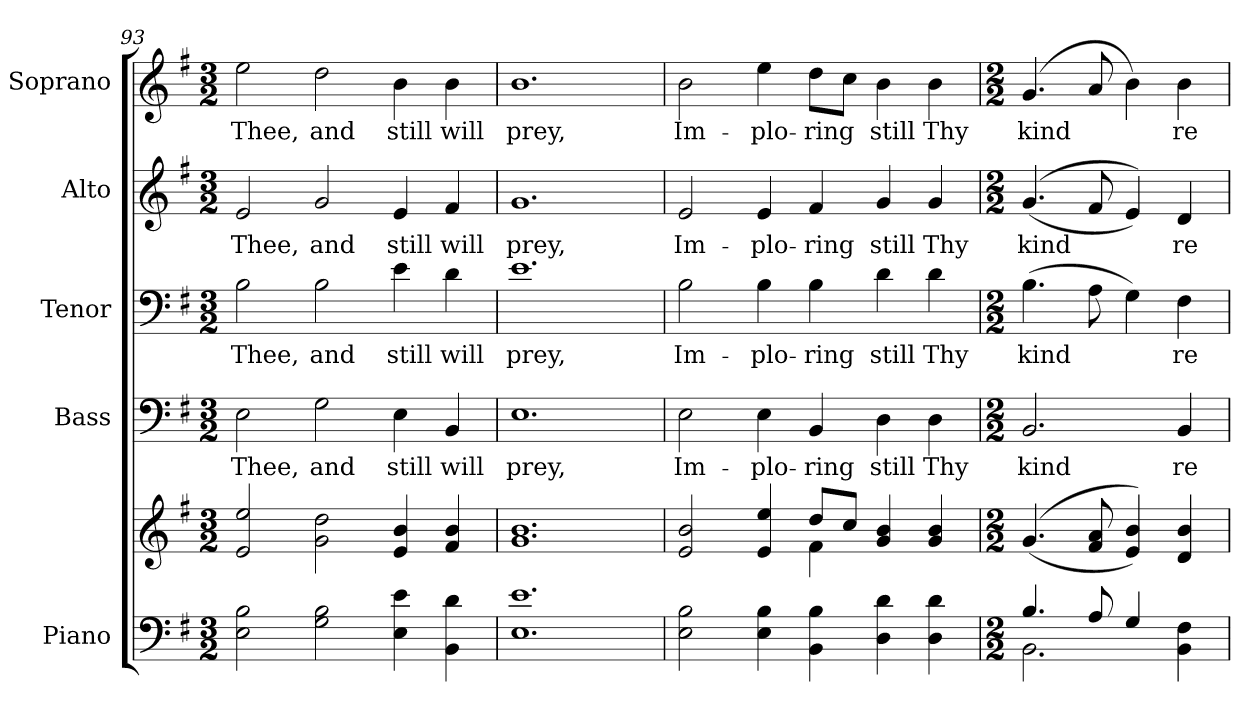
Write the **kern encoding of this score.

**kern	**kern	**kern	**text	**kern	**text	**kern	**text	**kern	**text
*part5	*part5	*part4	*part4	*part3	*part3	*part2	*part2	*part1	*part1
*staff6	*staff5	*staff4	*staff4	*staff3	*staff3	*staff2	*staff2	*staff1	*staff1
*I"Piano	*	*I"Bass	*	*I"Tenor	*	*I"Alto	*	*I"Soprano	*
*I'Pno.	*	*I'B.	*	*I'T.	*	*I'A.	*	*I'S.	*
!!LO:PB:g=z
*clefF4	*clefG2	*clefF4	*	*clefF4	*	*clefG2	*	*clefG2	*
*k[f#]	*k[f#]	*k[f#]	*	*k[f#]	*	*k[f#]	*	*k[f#]	*
*G:	*G:	*G:	*	*G:	*	*G:	*	*G:	*
*M3/2	*M3/2	*M3/2	*	*M3/2	*	*M3/2	*	*M3/2	*
=93	=93	=93	=93	=93	=93	=93	=93	=93	=93
!	!	!	!LO:LY:b:color=#000000	!	!	!	!	!	!
!	!	!	!	!	!LO:LY:b:color=#000000	!	!	!	!
!	!	!	!	!	!	!	!LO:LY:b:color=#000000	!	!
!	!	!	!	!	!	!	!	!	!LO:LY:b:color=#000000
2Ei\ 2Bi	2ei/ 2eei	2Ei\	Thee,	2Bi\	Thee,	2ei/	Thee,	2eei\	Thee,
!	!	!	!LO:LY:b:color=#000000	!	!	!	!	!	!
!	!	!	!	!	!LO:LY:b:color=#000000	!	!	!	!
!	!	!	!	!	!	!	!LO:LY:b:color=#000000	!	!
!	!	!	!	!	!	!	!	!	!LO:LY:b:color=#000000
2Gi\ 2Bi	2gi\ 2ddi	2Gi\	and	2Bi\	and	2gi/	and	2ddi\	and
!	!	!	!LO:LY:b:color=#000000	!	!	!	!	!	!
!	!	!	!	!	!LO:LY:b:color=#000000	!	!	!	!
!	!	!	!	!	!	!	!LO:LY:b:color=#000000	!	!
!	!	!	!	!	!	!	!	!	!LO:LY:b:color=#000000
4Ei\ 4ei	4ei/ 4bi	4Ei\	still	4ei\	still	4ei/	still	4bi\	still
!	!	!	!LO:LY:b:color=#000000	!	!	!	!	!	!
!	!	!	!	!	!LO:LY:b:color=#000000	!	!	!	!
!	!	!	!	!	!	!	!LO:LY:b:color=#000000	!	!
!	!	!	!	!	!	!	!	!	!LO:LY:b:color=#000000
4BBi\ 4di	4f#i/ 4bi	4BBi/	will	4di\	will	4f#i/	will	4bi\	will
=94	=94	=94	=94	=94	=94	=94	=94	=94	=94
!	!	!	!LO:LY:b:color=#000000	!	!	!	!	!	!
!	!	!	!	!	!LO:LY:b:color=#000000	!	!	!	!
!	!	!	!	!	!	!	!LO:LY:b:color=#000000	!	!
!	!	!	!	!	!	!	!	!	!LO:LY:b:color=#000000
1.Ei 1.ei	1.gi 1.bi	1.Ei	prey,	1.ei	prey,	1.gi	prey,	1.bi	prey,
=95	=95	=95	=95	=95	=95	=95	=95	=95	=95
*	*^	*	*	*	*	*	*	*	*
!	!	!	!	!LO:LY:b:color=#000000	!	!	!	!	!	!
!	!	!	!	!	!	!LO:LY:b:color=#000000	!	!	!	!
!	!	!	!	!	!	!	!	!LO:LY:b:color=#000000	!	!
!	!	!	!	!	!	!	!	!	!	!LO:LY:b:color=#000000
2Ei\ 2Bi	2ei/ 2bi	2ryy	2Ei\	Im-	2Bi\	Im-	2ei/	Im-	2bi\	Im-
!	!	!	!	!LO:LY:b:color=#000000	!	!	!	!	!	!
!	!	!	!	!	!	!LO:LY:b:color=#000000	!	!	!	!
!	!	!	!	!	!	!	!	!LO:LY:b:color=#000000	!	!
!	!	!	!	!	!	!	!	!	!	!LO:LY:b:color=#000000
4Ei\ 4Bi	4ei/ 4eei	4ryy	4Ei\	-plo-	4Bi\	-plo-	4ei/	-plo-	4eei\	-plo-
!	!	!	!	!LO:LY:b:color=#000000	!	!	!	!	!	!
!	!	!	!	!	!	!LO:LY:b:color=#000000	!	!	!	!
!	!	!	!	!	!	!	!	!LO:LY:b:color=#000000	!	!
!	!	!	!	!	!	!	!	!	!	!LO:LY:b:color=#000000
4BBi\ 4Bi	8ddi/L	4f#i\	4BBi/	-ring	4Bi\	-ring	4f#i/	-ring	8ddi\L	-ring
.	8cci/J	.	.	.	.	.	.	.	8cci\J	.
!	!	!	!	!LO:LY:b:color=#000000	!	!	!	!	!	!
!	!	!	!	!	!	!LO:LY:b:color=#000000	!	!	!	!
!	!	!	!	!	!	!	!	!LO:LY:b:color=#000000	!	!
!	!	!	!	!	!	!	!	!	!	!LO:LY:b:color=#000000
4Di\ 4di	4gi/ 4bi	2ryy	4Di\	still	4di\	still	4gi/	still	4bi\	still
!	!	!	!	!LO:LY:b:color=#000000	!	!	!	!	!	!
!	!	!	!	!	!	!LO:LY:b:color=#000000	!	!	!	!
!	!	!	!	!	!	!	!	!LO:LY:b:color=#000000	!	!
!	!	!	!	!	!	!	!	!	!	!LO:LY:b:color=#000000
4Di\ 4di	4gi/ 4bi	.	4Di\	Thy	4di\	Thy	4gi/	Thy	4bi\	Thy
*	*v	*v	*	*	*	*	*	*	*	*
=96	=96	=96	=96	=96	=96	=96	=96	=96	=96
*M2/2	*M2/2	*M2/2	*	*M2/2	*	*M2/2	*	*M2/2	*
*^	*	*	*	*	*	*	*	*	*
!	!	!	!	!LO:LY:b:color=#000000	!	!	!	!	!	!
!	!	!	!	!	!	!LO:LY:b:color=#000000	!	!	!	!
!	!	!	!	!	!	!	!	!LO:LY:b:color=#000000	!	!
!	!	!	!	!	!	!	!	!	!	!LO:LY:b:color=#000000
4.Bi/	2.BBi\	((4.gi/	2.BBi/	kind	(4.Bi\	kind	((4.gi/	kind	(4.gi/	kind
8Ai/	.	8f#i/ 8ai	.	.	8Ai\	.	8f#i/	.	8ai/	.
4Gi/	.	4ei/ 4bi))	.	.	4Gi\)	.	4ei/))	.	4bi\)	.
!	!	!	!	!LO:LY:b:color=#000000	!	!	!	!	!	!
!	!	!	!	!	!	!LO:LY:b:color=#000000	!	!	!	!
!	!	!	!	!	!	!	!	!LO:LY:b:color=#000000	!	!
!	!	!	!	!	!	!	!	!	!	!LO:LY:b:color=#000000
4BBi\ 4F#i	4ryy	4di/ 4bi	4BBi/	re-	4F#i\	re-	4di/	re-	4bi\	re-
*v	*v	*	*	*	*	*	*	*	*	*
=	=	=	=	=	=	=	=	=	=
*-	*-	*-	*-	*-	*-	*-	*-	*-	*-
